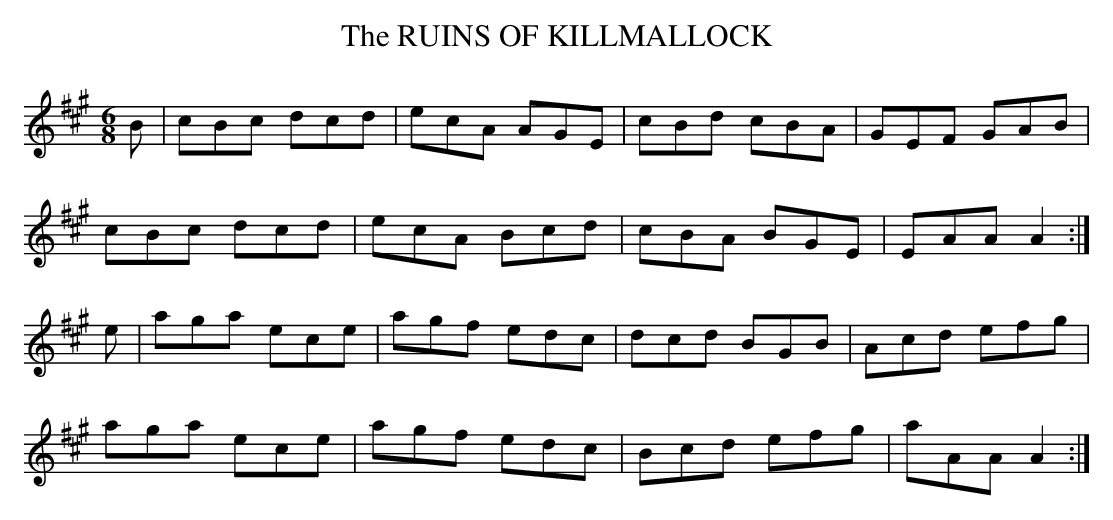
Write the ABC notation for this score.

X:1
T:RUINS OF KILLMALLOCK, The
M:6/8
L:1/8
K:A
B|cBc dcd|ecA AGE|cBd cBA|GEF GAB|
cBc dcd|ecA Bcd|cBA BGE|EAA A2 :|
e|aga ece|agf edc|dcd BGB|Acd efg|
aga ece|agf edc|Bcd efg|aAA A2 :|
